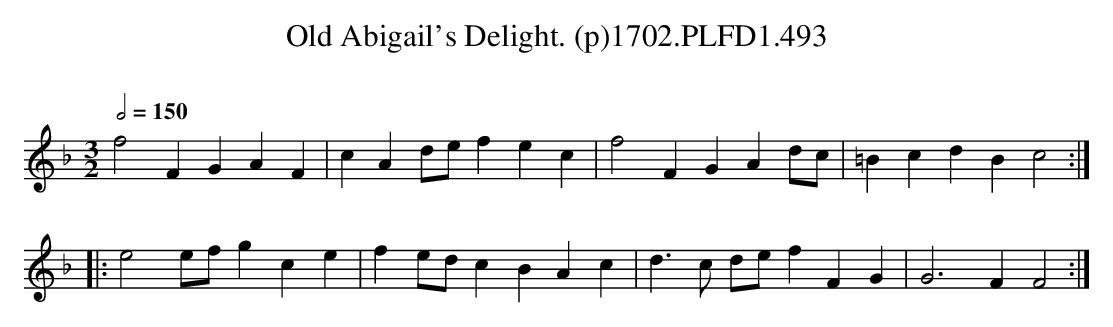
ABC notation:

X:1
T:Old Abigail's Delight. (p)1702.PLFD1.493
M:3/2
L:1/4
Q:1/2=150
O:
K:F
f2FGAF|cAd/e/fec|f2FGAd/c/|=BcdBc2:|
|:e2e/f/gce|fe/d/cBAc|d>c d/e/fFG|G3FF2:|
